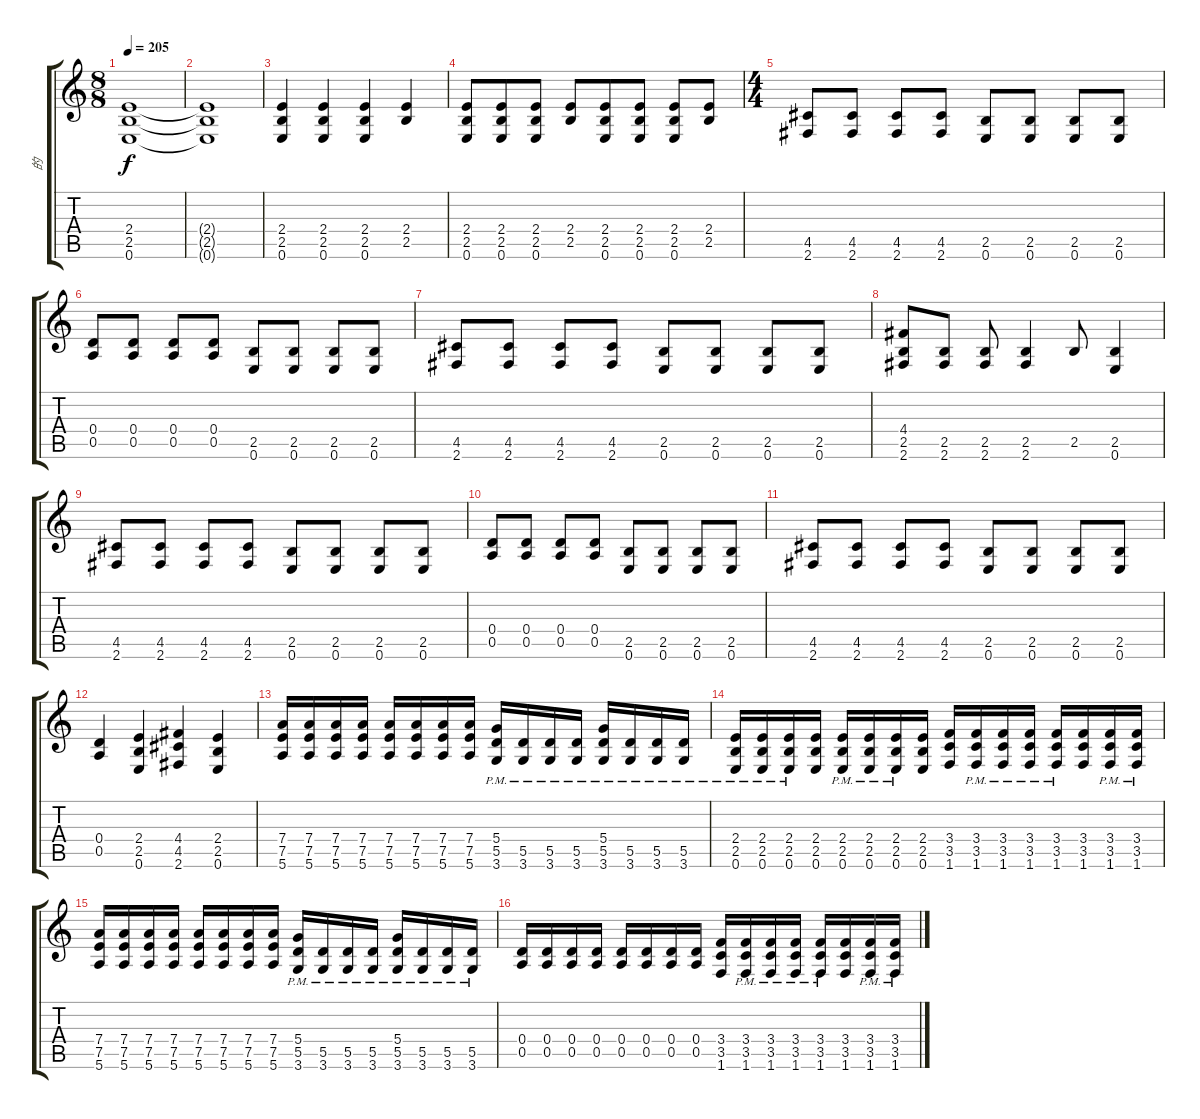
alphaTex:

\track ("的" "的") {instrument distortionguitar}
\staff {score tabs}
\tuning (E4 B3 G3 D3 A2 E2) {hide}
\ts (8 8)
\tempo 205
\clef g2
\ks c
(2.4 2.5 0.6).1{dy f} |
(2.4{t} 2.5{t} 0.6{t}).1 |
(2.4 2.5 0.6).4 (2.4 2.5 0.6).4 (2.4 2.5 0.6).4 (2.4 2.5).4 |
(2.4 2.5 0.6).8 (2.4 2.5 0.6).8 (2.4 2.5 0.6).8 (2.4 2.5).8 (2.4 2.5 0.6).8 (2.4 2.5 0.6).8 (2.4 2.5 0.6).8 (2.4 2.5).8 |
\ts (4 4)
(4.5 2.6).8 (4.5 2.6).8 (4.5 2.6).8 (4.5 2.6).8 (2.5 0.6).8 (2.5 0.6).8 (2.5 0.6).8 (2.5 0.6).8 |
(0.4 0.5).8 (0.4 0.5).8 (0.4 0.5).8 (0.4 0.5).8 (2.5 0.6).8 (2.5 0.6).8 (2.5 0.6).8 (2.5 0.6).8 |
(4.5 2.6).8 (4.5 2.6).8 (4.5 2.6).8 (4.5 2.6).8 (2.5 0.6).8 (2.5 0.6).8 (2.5 0.6).8 (2.5 0.6).8 |
(4.4 2.5 2.6).8 (2.5 2.6).8 (2.5 2.6).8 (2.5 2.6).4 2.5.8 (2.5 0.6).4 |
(4.5 2.6).8 (4.5 2.6).8 (4.5 2.6).8 (4.5 2.6).8 (2.5 0.6).8 (2.5 0.6).8 (2.5 0.6).8 (2.5 0.6).8 |
(0.4 0.5).8 (0.4 0.5).8 (0.4 0.5).8 (0.4 0.5).8 (2.5 0.6).8 (2.5 0.6).8 (2.5 0.6).8 (2.5 0.6).8 |
(4.5 2.6).8 (4.5 2.6).8 (4.5 2.6).8 (4.5 2.6).8 (2.5 0.6).8 (2.5 0.6).8 (2.5 0.6).8 (2.5 0.6).8 |
(0.4 0.5).4 (2.4 2.5 0.6).4 (4.4 4.5 2.6).4 (2.4 2.5 0.6).4 |
(7.4 7.5 5.6).16 (7.4 7.5 5.6).16 (7.4 7.5 5.6).16 (7.4 7.5 5.6).16 (7.4 7.5 5.6).16 (7.4 7.5 5.6).16 (7.4 7.5 5.6).16 (7.4 7.5 5.6).16 (5.4{pm} 5.5{pm} 3.6{pm}).16 (5.5 3.6{pm}).16 (5.5 3.6{pm}).16 (5.5 3.6{pm}).16 (5.4{pm} 5.5{pm} 3.6{pm}).16 (5.5 3.6{pm}).16 (5.5 3.6{pm}).16 (5.5 3.6{pm}).16 |
(2.4{pm} 2.5{pm} 0.6{pm}).16 (2.4{pm} 2.5{pm} 0.6{pm}).16 (2.4{pm} 2.5{pm} 0.6{pm}).16 (2.4 2.5 0.6).16 (2.4{pm} 2.5{pm} 0.6{pm}).16 (2.4{pm} 2.5{pm} 0.6{pm}).16 (2.4{pm} 2.5{pm} 0.6{pm}).16 (2.4 2.5 0.6).16 (3.4 3.5 1.6).16 (3.4 3.5 1.6{pm}).16 (3.4 3.5 1.6{pm}).16 (3.4 3.5 1.6{pm}).16 (3.4 3.5 1.6{pm}).16 (3.4 3.5 1.6).16 (3.4 3.5 1.6{pm}).16 (3.4 3.5 1.6{pm}).16 |
(7.4 7.5 5.6).16 (7.4 7.5 5.6).16 (7.4 7.5 5.6).16 (7.4 7.5 5.6).16 (7.4 7.5 5.6).16 (7.4 7.5 5.6).16 (7.4 7.5 5.6).16 (7.4 7.5 5.6).16 (5.4{pm} 5.5{pm} 3.6{pm}).16 (5.5 3.6{pm}).16 (5.5 3.6{pm}).16 (5.5 3.6{pm}).16 (5.4{pm} 5.5{pm} 3.6{pm}).16 (5.5 3.6{pm}).16 (5.5 3.6{pm}).16 (5.5 3.6{pm}).16 |
(0.4 0.5).16 (0.4 0.5).16 (0.4 0.5).16 (0.4 0.5).16 (0.4 0.5).16 (0.4 0.5).16 (0.4 0.5).16 (0.4 0.5).16 (3.4 3.5 1.6).16 (3.4 3.5 1.6{pm}).16 (3.4 3.5 1.6{pm}).16 (3.4 3.5 1.6{pm}).16 (3.4 3.5 1.6{pm}).16 (3.4 3.5 1.6).16 (3.4 3.5 1.6{pm}).16 (3.4 3.5 1.6{pm}).16
